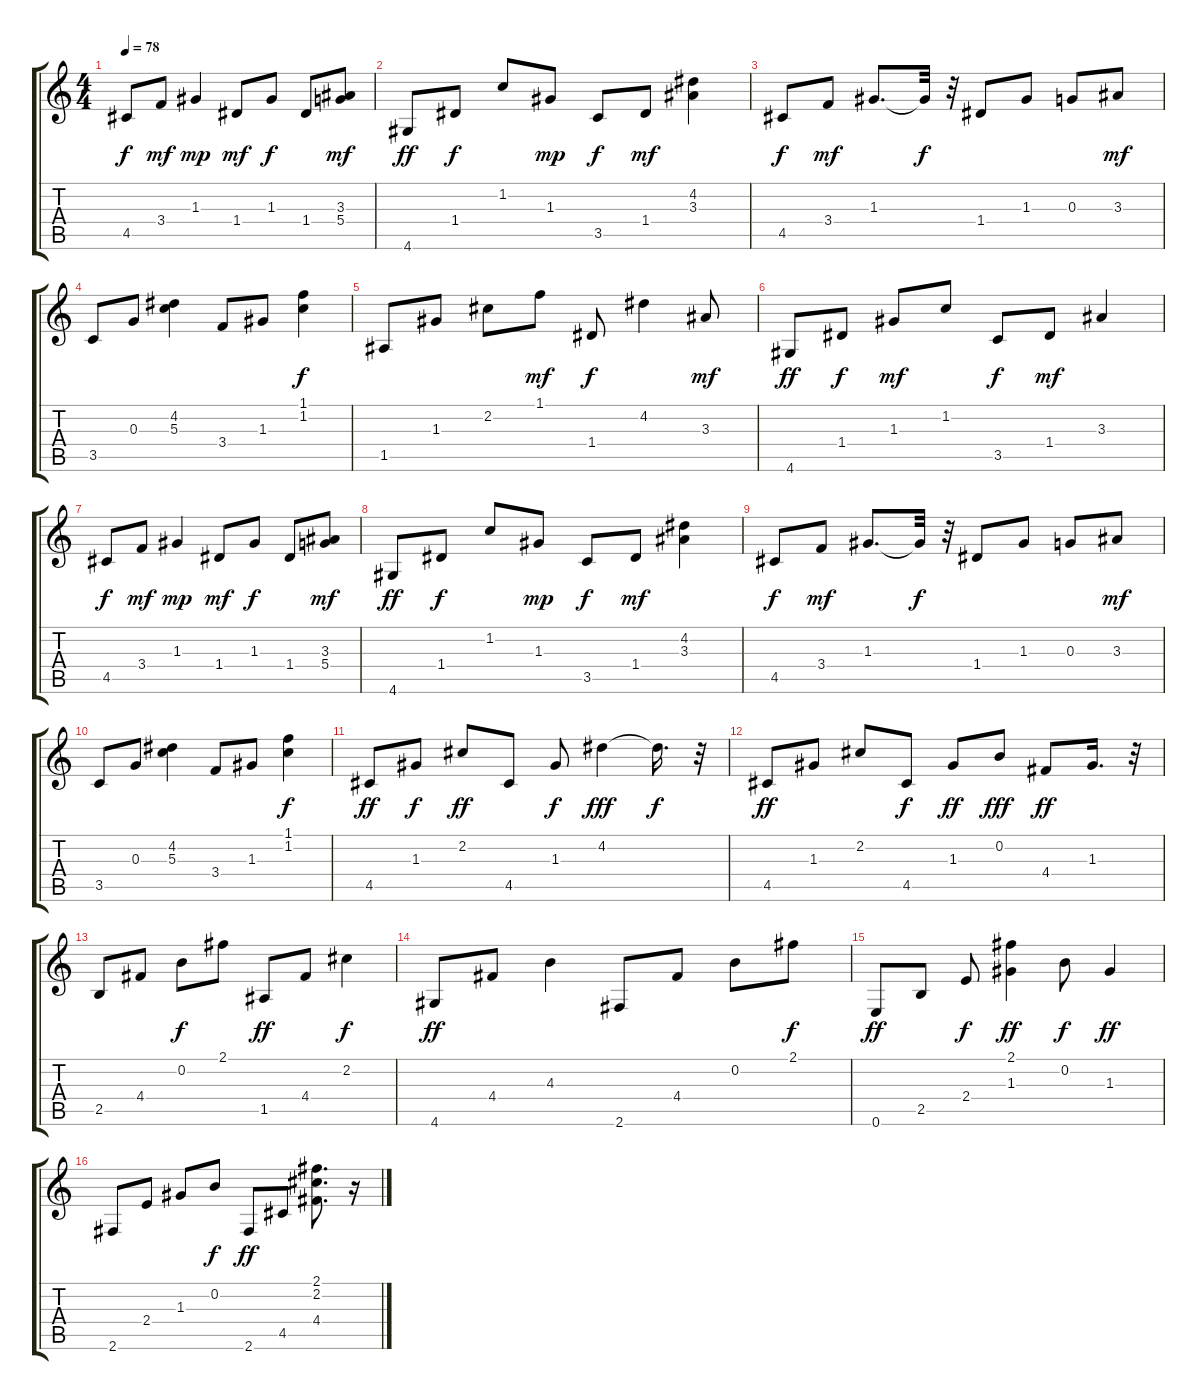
\track "" {instrument electricguitarclean}
\staff {score tabs}
\tuning (E4 B3 G3 D3 A2 E2) {hide}
\ts (4 4)
\tempo 78
\clef g2
\ks c
4.5.8{dy f} 3.4.8{dy mf} 1.3.4{dy mp} 1.4.8{dy mf} 1.3.8{dy f} 1.4.8 (3.3 5.4).8{dy mf} |
4.6.8{dy ff} 1.4.8{dy f} 1.2.8 1.3.8{dy mp} 3.5.8{dy f} 1.4.8{dy mf} (4.2 3.3).4 |
4.5.8{dy f} 3.4.8{dy mf} 1.3.8{d} 1.3{t}.32{dy f} r.32 1.4.8 1.3.8 0.3.8 3.3.8{dy mf} |
3.5.8 0.3.8 (4.2 5.3).4 3.4.8 1.3.8 (1.1 1.2).4{dy f} |
1.5.8 1.3.8 2.2.8 1.1.8{dy mf} 1.4.8{dy f} 4.2.4 3.3.8{dy mf} |
4.6.8{dy ff} 1.4.8{dy f} 1.3.8{dy mf} 1.2.8 3.5.8{dy f} 1.4.8{dy mf} 3.3.4 |
4.5.8{dy f} 3.4.8{dy mf} 1.3.4{dy mp} 1.4.8{dy mf} 1.3.8{dy f} 1.4.8 (3.3 5.4).8{dy mf} |
4.6.8{dy ff} 1.4.8{dy f} 1.2.8 1.3.8{dy mp} 3.5.8{dy f} 1.4.8{dy mf} (4.2 3.3).4 |
4.5.8{dy f} 3.4.8{dy mf} 1.3.8{d} 1.3{t}.32{dy f} r.32 1.4.8 1.3.8 0.3.8 3.3.8{dy mf} |
3.5.8 0.3.8 (4.2 5.3).4 3.4.8 1.3.8 (1.1 1.2).4{dy f} |
4.5.8{dy ff} 1.3.8{dy f} 2.2.8{dy ff} 4.5.8 1.3.8{dy f} 4.2.4{dy fff} 4.2{t}.16{d dy f} r.32 |
4.5.8{dy ff} 1.3.8 2.2.8 4.5.8{dy f} 1.3.8{dy ff} 0.2.8{dy fff} 4.4.8{dy ff} 1.3.16{d} r.32 |
2.5.8 4.4.8 0.2.8{dy f} 2.1.8 1.5.8{dy ff} 4.4.8 2.2.4{dy f} |
4.6.8{dy ff} 4.4.8 4.3.4 2.6.8 4.4.8 0.2.8 2.1.8{dy f} |
0.6.8{dy ff} 2.5.8 2.4.8{dy f} (2.1 1.3).4{dy ff} 0.2.8{dy f} 1.3.4{dy ff} |
2.6.8 2.4.8 1.3.8 0.2.8{dy f} 2.6.8{dy ff} 4.5.8 (2.1 2.2 4.4).8{d} r.16
